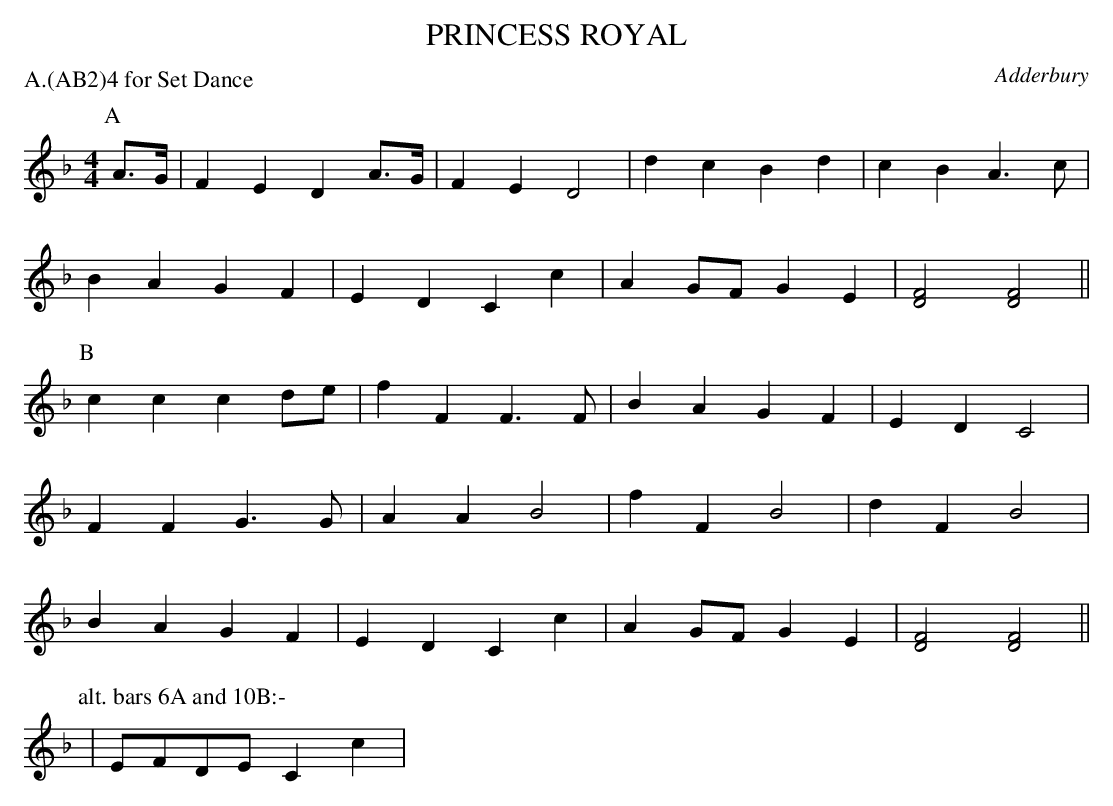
X:1
T: PRINCESS ROYAL
O: Adderbury
P: A.(AB2)4 for Set Dance
M: 4/4
L: 1/8
K: Dm
P: A
A>G | F2 E2 D2 A>G | F2 E2 D4    | d2 c2 B2 d2 | c2 B2   A3 c  |
      B2 A2 G2 F2  | E2 D2 C2 c2 | A2 GF G2 E2 | [F4D4] [F4D4] ||
P: B
  c2 c2 c2 de | f2 F2 F3  F | B2 A2 G2 F2 | E2 D2   C4    |
  F2 F2 G3  G | A2 A2 B4    | f2 F2 B4    | d2 F2   B4    |
  B2 A2 G2 F2 | E2 D2 C2 c2 | A2 GF G2 E2 | [F4D4] [F4D4] ||
P: alt. bars 6A and 10B:-
  | EFDE C2c2 |
